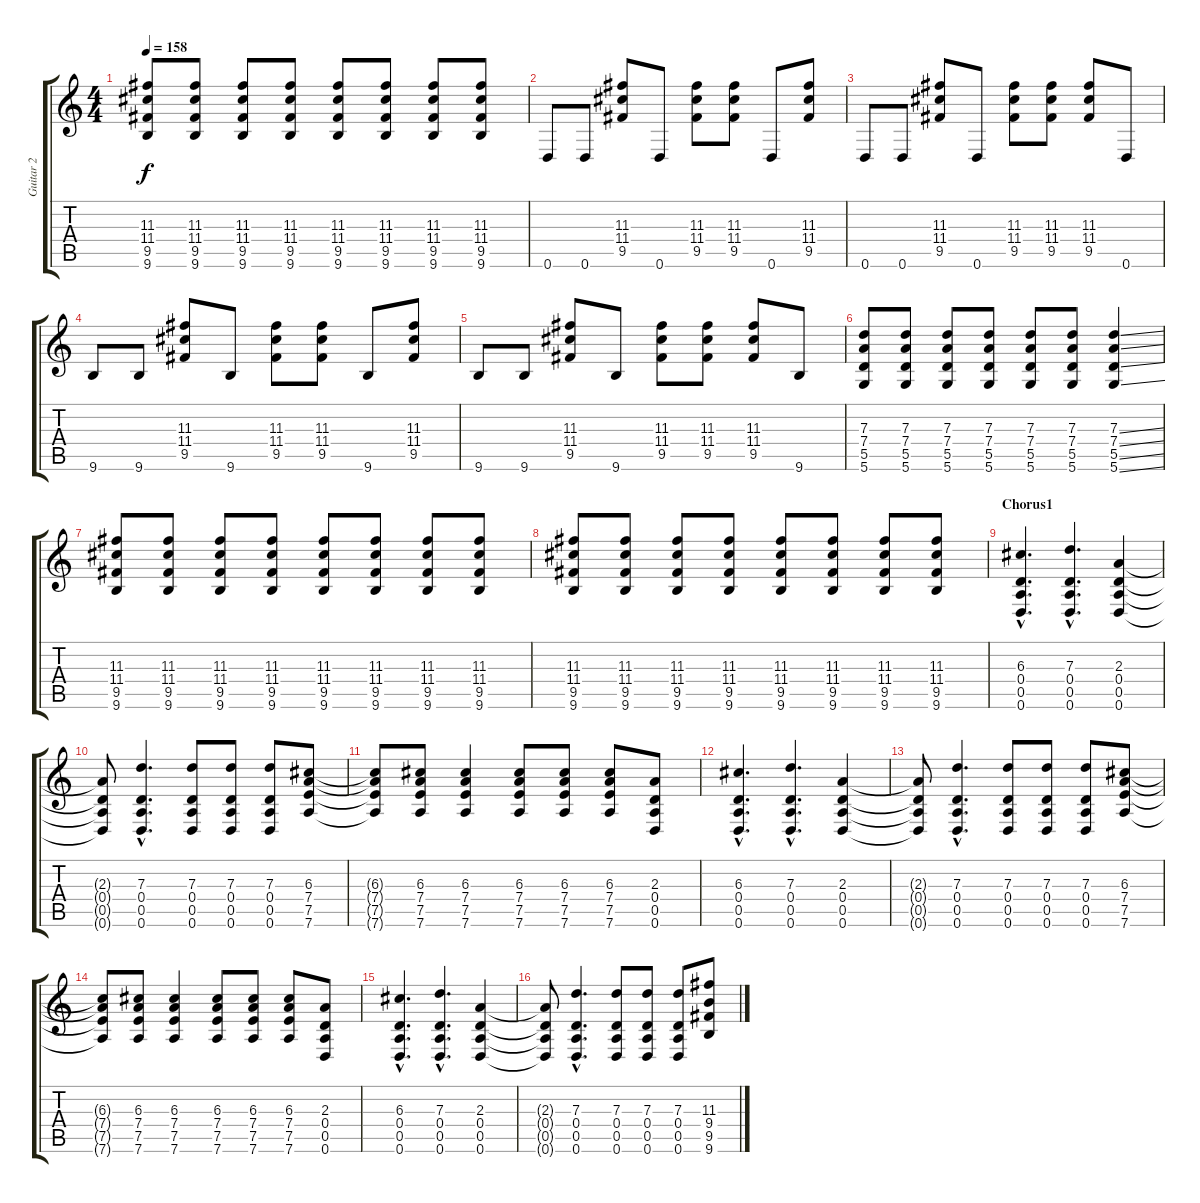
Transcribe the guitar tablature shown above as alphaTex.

\track ("Guitar 2" "Guitar 2") {instrument distortionguitar}
\staff {score tabs}
\tuning (E4 B3 G3 D3 A2 D2) {hide}
\ts (4 4)
\tempo 158
\clef g2
\ks c
(11.3 11.4 9.5 9.6).8{dy f} (11.3 11.4 9.5 9.6).8 (11.3 11.4 9.5 9.6).8 (11.3 11.4 9.5 9.6).8 (11.3 11.4 9.5 9.6).8 (11.3 11.4 9.5 9.6).8 (11.3 11.4 9.5 9.6).8 (11.3 11.4 9.5 9.6).8 |
0.6.8 0.6.8 (11.3 11.4 9.5).8 0.6.8 (11.3 11.4 9.5).8 (11.3 11.4 9.5).8 0.6.8 (11.3 11.4 9.5).8 |
0.6.8 0.6.8 (11.3 11.4 9.5).8 0.6.8 (11.3 11.4 9.5).8 (11.3 11.4 9.5).8 (11.3 11.4 9.5).8 0.6.8 |
9.6.8 9.6.8 (11.3 11.4 9.5).8 9.6.8 (11.3 11.4 9.5).8 (11.3 11.4 9.5).8 9.6.8 (11.3 11.4 9.5).8 |
9.6.8 9.6.8 (11.3 11.4 9.5).8 9.6.8 (11.3 11.4 9.5).8 (11.3 11.4 9.5).8 (11.3 11.4 9.5).8 9.6.8 |
(7.3 7.4 5.5 5.6).8 (7.3 7.4 5.5 5.6).8 (7.3 7.4 5.5 5.6).8 (7.3 7.4 5.5 5.6).8 (7.3 7.4 5.5 5.6).8 (7.3 7.4 5.5 5.6).8 (7.3{ss} 7.4{ss} 5.5{ss} 5.6{ss}).4 |
(11.3 11.4 9.5 9.6).8 (11.3 11.4 9.5 9.6).8 (11.3 11.4 9.5 9.6).8 (11.3 11.4 9.5 9.6).8 (11.3 11.4 9.5 9.6).8 (11.3 11.4 9.5 9.6).8 (11.3 11.4 9.5 9.6).8 (11.3 11.4 9.5 9.6).8 |
(11.3 11.4 9.5 9.6).8 (11.3 11.4 9.5 9.6).8 (11.3 11.4 9.5 9.6).8 (11.3 11.4 9.5 9.6).8 (11.3 11.4 9.5 9.6).8 (11.3 11.4 9.5 9.6).8 (11.3 11.4 9.5 9.6).8 (11.3 11.4 9.5 9.6).8 |
\section ("" "Chorus1")
(6.3{hac} 0.4{hac} 0.5{hac} 0.6{hac}).4{d} (7.3{hac} 0.4{hac} 0.5{hac} 0.6{hac}).4{d} (2.3 0.4 0.5 0.6).4 |
(2.3{t} 0.4{t} 0.5{t} 0.6{t}).8 (7.3{hac} 0.4{hac} 0.5{hac} 0.6{hac}).4{d} (7.3 0.4 0.5 0.6).8 (7.3 0.4 0.5 0.6).8 (7.3 0.4 0.5 0.6).8 (6.3 7.4 7.5 7.6).8 |
(6.3{t} 7.4{t} 7.5{t} 7.6{t}).8 (6.3 7.4 7.5 7.6).8 (6.3 7.4 7.5 7.6).4 (6.3 7.4 7.5 7.6).8 (6.3 7.4 7.5 7.6).8 (6.3 7.4 7.5 7.6).8 (2.3 0.4 0.5 0.6).8 |
(6.3{hac} 0.4{hac} 0.5{hac} 0.6{hac}).4{d} (7.3{hac} 0.4{hac} 0.5{hac} 0.6{hac}).4{d} (2.3 0.4 0.5 0.6).4 |
(2.3{t} 0.4{t} 0.5{t} 0.6{t}).8 (7.3{hac} 0.4{hac} 0.5{hac} 0.6{hac}).4{d} (7.3 0.4 0.5 0.6).8 (7.3 0.4 0.5 0.6).8 (7.3 0.4 0.5 0.6).8 (6.3 7.4 7.5 7.6).8 |
(6.3{t} 7.4{t} 7.5{t} 7.6{t}).8 (6.3 7.4 7.5 7.6).8 (6.3 7.4 7.5 7.6).4 (6.3 7.4 7.5 7.6).8 (6.3 7.4 7.5 7.6).8 (6.3 7.4 7.5 7.6).8 (2.3 0.4 0.5 0.6).8 |
(6.3{hac} 0.4{hac} 0.5{hac} 0.6{hac}).4{d} (7.3{hac} 0.4{hac} 0.5{hac} 0.6{hac}).4{d} (2.3 0.4 0.5 0.6).4 |
(2.3{t} 0.4{t} 0.5{t} 0.6{t}).8 (7.3{hac} 0.4{hac} 0.5{hac} 0.6{hac}).4{d} (7.3 0.4 0.5 0.6).8 (7.3 0.4 0.5 0.6).8 (7.3 0.4 0.5 0.6).8 (11.3 9.4 9.5 9.6).8
